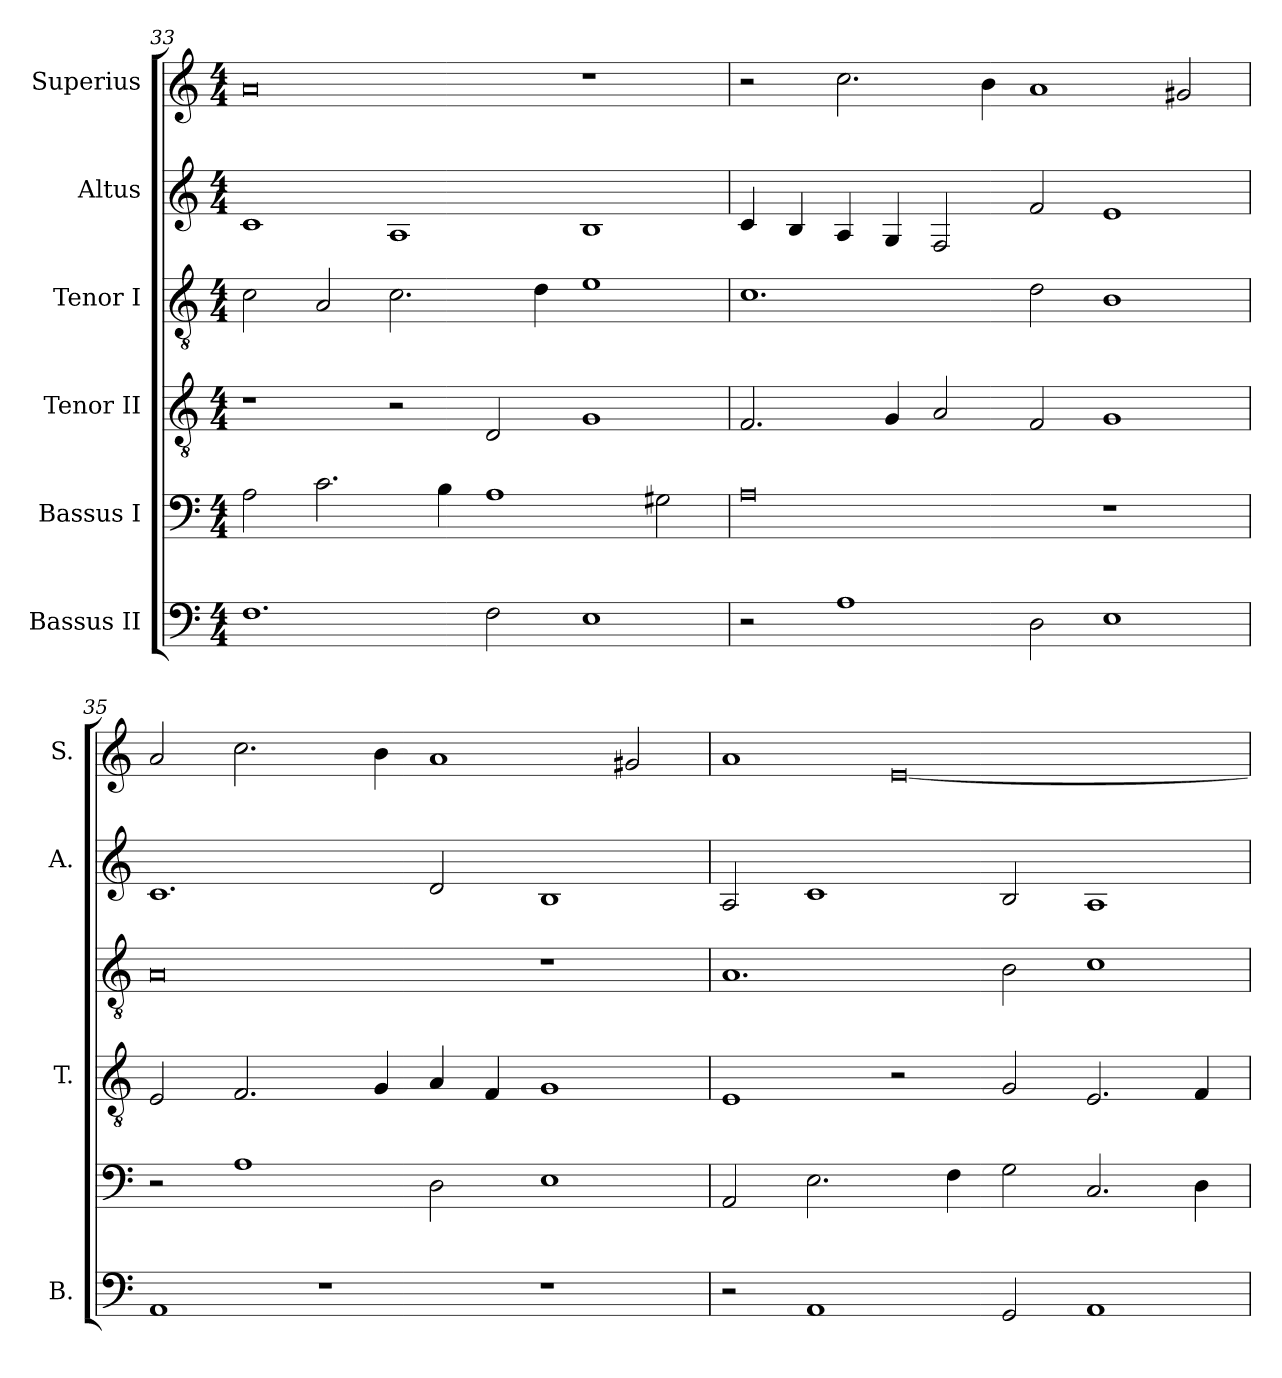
**kern	**kern	**kern	**kern	**kern	**kern
*part6	*part5	*part4	*part3	*part2	*part1
*staff6	*staff5	*staff4	*staff3	*staff2	*staff1
*I"Bassus II	*I"Bassus I	*I"Tenor II	*I"Tenor I	*I"Altus	*I"Superius
*I'B.	*	*I'T.	*	*I'A.	*I'S.
*clefF4	*clefF4	*clefGv2	*clefGv2	*clefG2	*clefG2
*	*	*ITrd7c12	*ITrd7c12	*	*
*k[]	*k[]	*k[]	*k[]	*k[]	*k[]
*C:	*C:	*C:	*C:	*C:	*C:
*M4/4	*M4/4	*M4/4	*M4/4	*M4/4	*M4/4
=33	=33	=33	=33	=33	=33
1.Fi	2Ai\	1r	2Ci\	1ci	0ai
.	2.ci\	.	2AAi/	.	.
.	.	2r	2.Ci\	1Ai	.
.	4Bi\	.	.	.	.
2Fi\	1Ai	2DDi/	.	.	.
.	.	.	4Di\	.	.
1Ei	.	1GGi	1Ei	1Bi	1r
.	2G#Xi\	.	.	.	.
!!LO:LB:g=z
=34	=34	=34	=34	=34	=34
2r	0Ai	2.FFi/	1.Ci	4ci/	2r
.	.	.	.	4Bi/	.
1Ai	.	.	.	4Ai/	2.cci\
.	.	4GGi/	.	4Gi/	.
.	.	2AAi/	.	2Fi/	.
.	.	.	.	.	4bi\
2Di\	.	2FFi/	2Di\	2fi/	1ai
1Ei	1r	1GGi	1BBi	1ei	.
.	.	.	.	.	2g#Xi/
=35	=35	=35	=35	=35	=35
1AAi	2r	2EEi/	0AAi	1.ci	2ai/
.	1Ai	2.FFi/	.	.	2.cci\
1r	.	.	.	.	.
.	.	4GGi/	.	.	4bi\
.	2Di\	4AAi/	.	2di/	1ai
.	.	4FFi/	.	.	.
1r	1Ei	1GGi	1r	1Bi	.
.	.	.	.	.	2g#Xi/
=36	=36	=36	=36	=36	=36
2r	2AAi/	1EEi	1.AAi	2Ai/	1ai
1AAi	2.Ei\	.	.	1ci	.
.	.	2r	.	.	[<0ei
.	4Fi\	.	.	.	.
2GGi/	2Gi\	2GGi/	2BBi\	2Bi/	.
1AAi	2.Ci/	2.EEi/	1Ci	1Ai	.
.	4Di\	4FFi/	.	.	.
=	=	=	=	=	=
*-	*-	*-	*-	*-	*-
